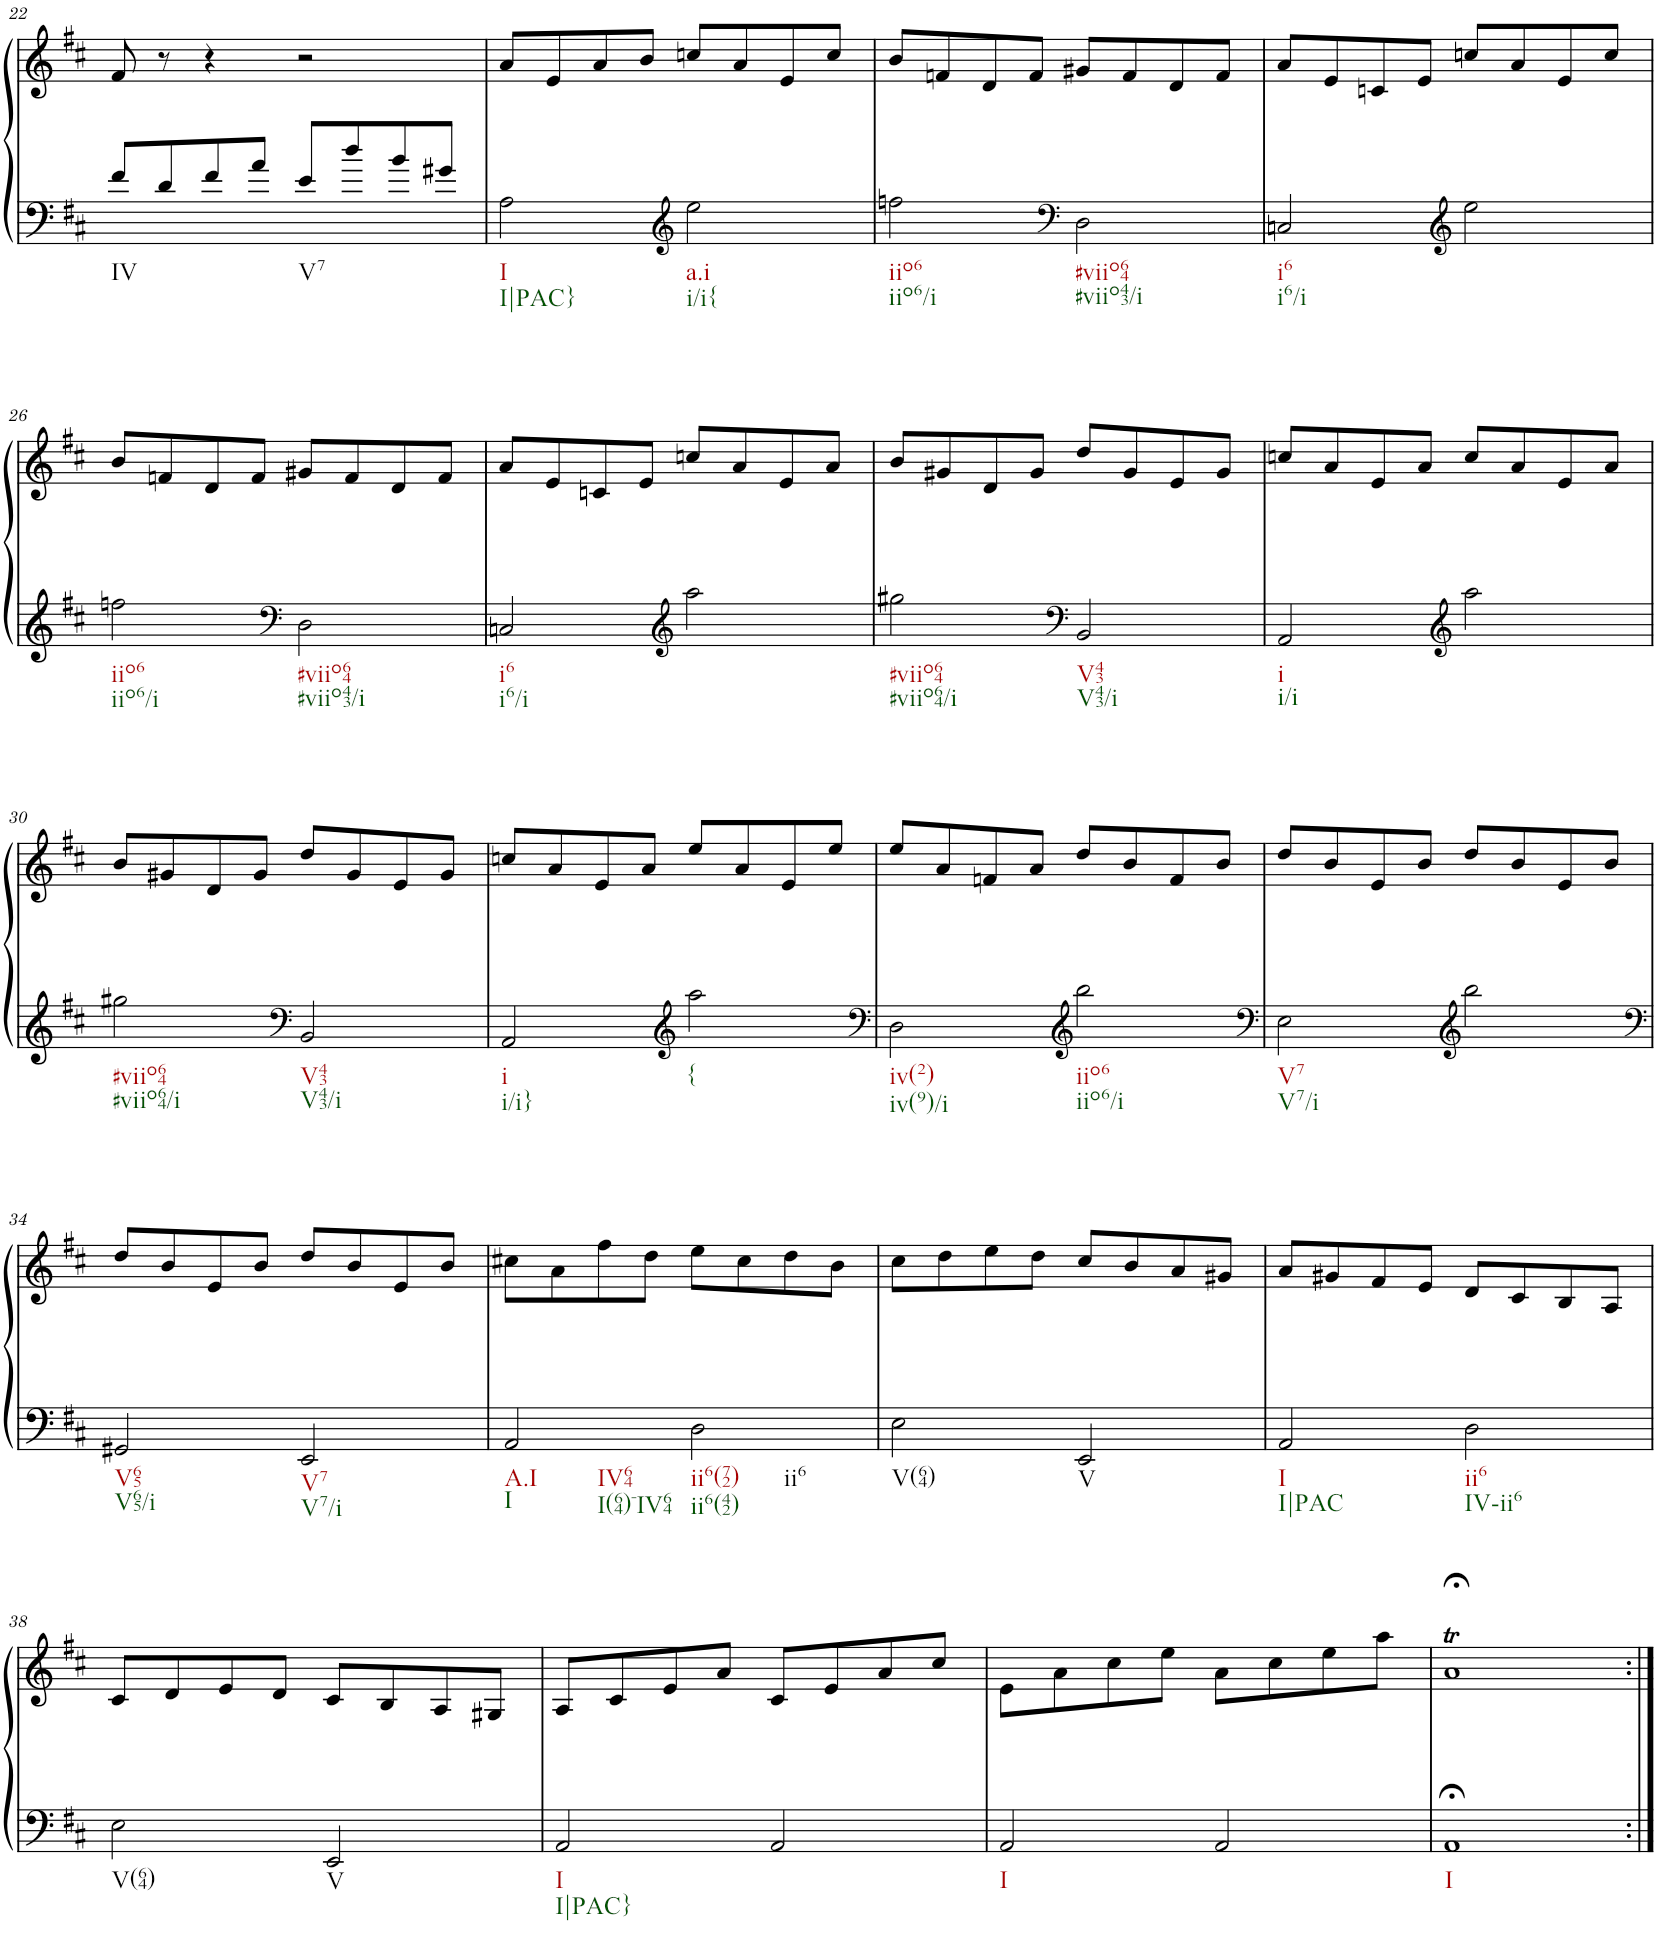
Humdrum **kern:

**kern	**kern
*part1	*part1
*staff2	*staff1
*I"Piano	*
*I'Pno.	*
!!LO:PB:g=z
*clefF4	*clefG2
*k[f#c#]	*k[f#c#]
*M2/2	*M2/2
*met(c|)	*met(c|)
=22	=22
!LO:TX:b:t=IV	!
8f#/L	8f#/
8d/	8r
8f#/	4r
8a/J	.
!LO:TX:b:t=V7	!
8e/L	2r
8dd/	.
8b/	.
8g#X/J	.
=23	=23
!LO:TX:b:t=I	!
!LO:TX:b:t=I|PAC}	!
2A\	8a/L
.	8e/
.	8a/
.	8b/J
*clefG2	*
!LO:TX:b:t=a.i	!
!LO:TX:b:t=i/i{	!
2ee\	8ccn/L
.	8a/
.	8e/
.	8cc/J
=24	=24
!LO:TX:b:t=iio6	!
!LO:TX:b:t=iio6/i	!
2ffn\	8b/L
.	8fn/
.	8d/
.	8f/J
*clefF4	*
!LO:TX:b:t=#viio64	!
!LO:TX:b:t=#viio43/i	!
2D\	8g#X/L
.	8f/
.	8d/
.	8f/J
=25	=25
!LO:TX:b:t=i6	!
!LO:TX:b:t=i6/i	!
2Cn/	8a/L
.	8e/
.	8cn/
.	8e/J
*clefG2	*
2ee\	8ccn/L
.	8a/
.	8e/
.	8cc/J
!!LO:LB:g=z
=26	=26
!LO:TX:b:t=iio6	!
!LO:TX:b:t=iio6/i	!
2ffn\	8b/L
.	8fn/
.	8d/
.	8f/J
*clefF4	*
!LO:TX:b:t=#viio64	!
!LO:TX:b:t=#viio43/i	!
2D\	8g#X/L
.	8f/
.	8d/
.	8f/J
=27	=27
!LO:TX:b:t=i6	!
!LO:TX:b:t=i6/i	!
2Cn/	8a/L
.	8e/
.	8cn/
.	8e/J
*clefG2	*
2aa\	8ccn/L
.	8a/
.	8e/
.	8a/J
=28	=28
!LO:TX:b:t=#viio64	!
!LO:TX:b:t=#viio64/i	!
2gg#X\	8b/L
.	8g#X/
.	8d/
.	8g#/J
*clefF4	*
!LO:TX:b:t=V43	!
!LO:TX:b:t=V43/i	!
2BB/	8dd/L
.	8g#/
.	8e/
.	8g#/J
=29	=29
!LO:TX:b:t=i	!
!LO:TX:b:t=i/i	!
2AA/	8ccn/L
.	8a/
.	8e/
.	8a/J
*clefG2	*
2aa\	8cc/L
.	8a/
.	8e/
.	8a/J
!!LO:LB:g=z
=30	=30
!LO:TX:b:t=#viio64	!
!LO:TX:b:t=#viio64/i	!
2gg#X\	8b/L
.	8g#X/
.	8d/
.	8g#/J
*clefF4	*
!LO:TX:b:t=V43	!
!LO:TX:b:t=V43/i	!
2BB/	8dd/L
.	8g#/
.	8e/
.	8g#/J
=31	=31
!LO:TX:b:t=i	!
!LO:TX:b:t=i/i}	!
2AA/	8ccn/L
.	8a/
.	8e/
.	8a/J
*clefG2	*
!LO:TX:b:t={	!
2aa\	8ee/L
.	8a/
.	8e/
.	8ee/J
=32	=32
*clefF4	*
!LO:TX:b:t=iv(2)	!
!LO:TX:b:t=iv(9)/i	!
2D\	8ee/L
.	8a/
.	8fn/
.	8a/J
*clefG2	*
!LO:TX:b:t=iio6	!
!LO:TX:b:t=iio6/i	!
2bb\	8dd/L
.	8b/
.	8f/
.	8b/J
=33	=33
*clefF4	*
!LO:TX:b:t=V7	!
!LO:TX:b:t=V7/i	!
2E\	8dd/L
.	8b/
.	8e/
.	8b/J
*clefG2	*
2bb\	8dd/L
.	8b/
.	8e/
.	8b/J
!!LO:LB:g=z
=34	=34
*clefF4	*
!LO:TX:b:t=V65	!
!LO:TX:b:t=V65/i	!
2GG#X/	8dd/L
.	8b/
.	8e/
.	8b/J
!LO:TX:b:t=V7	!
!LO:TX:b:t=V7/i	!
2EE/	8dd/L
.	8b/
.	8e/
.	8b/J
=35	=35
!LO:TX:b:t=A.I	!
!LO:TX:b:t=I	!
!LO:TX:b:t=IV64	!
!LO:TX:b:t=I(64)-IV64	!
2AA/	8cc#X\L
.	8a\
.	8ff#\
.	8dd\J
!LO:TX:b:t=ii6(72)	!
!LO:TX:b:t=ii6(42)	!
!LO:TX:b:t=ii6	!
2D\	8ee\L
.	8cc#\
.	8dd\
.	8b\J
=36	=36
!LO:TX:b:t=V(64)	!
2E\	8cc#\L
.	8dd\
.	8ee\
.	8dd\J
!LO:TX:b:t=V	!
2EE/	8cc#/L
.	8b/
.	8a/
.	8g#X/J
=37	=37
!LO:TX:b:t=I	!
!LO:TX:b:t=I|PAC	!
2AA/	8a/L
.	8g#X/
.	8f#/
.	8e/J
!LO:TX:b:t=ii6	!
!LO:TX:b:t=IV-ii6	!
2D\	8d/L
.	8c#/
.	8B/
.	8A/J
!!LO:LB:g=z
=38	=38
!LO:TX:b:t=V(64)	!
2E\	8c#/L
.	8d/
.	8e/
.	8d/J
!LO:TX:b:t=V	!
2EE/	8c#/L
.	8B/
.	8A/
.	8G#X/J
=39	=39
!LO:TX:b:t=I	!
!LO:TX:b:t=I|PAC}	!
2AA/	8A/L
.	8c#/
.	8e/
.	8a/J
2AA/	8c#/L
.	8e/
.	8a/
.	8cc#/J
=40	=40
!LO:TX:b:t=I	!
2AA/	8e\L
.	8a\
.	8cc#\
.	8ee\J
2AA/	8a\L
.	8cc#\
.	8ee\
.	8aa\J
=41	=41
!LO:TX:b:t=I	!
1AA;<	1a;<T
=:|!	=:|!
*-	*-
